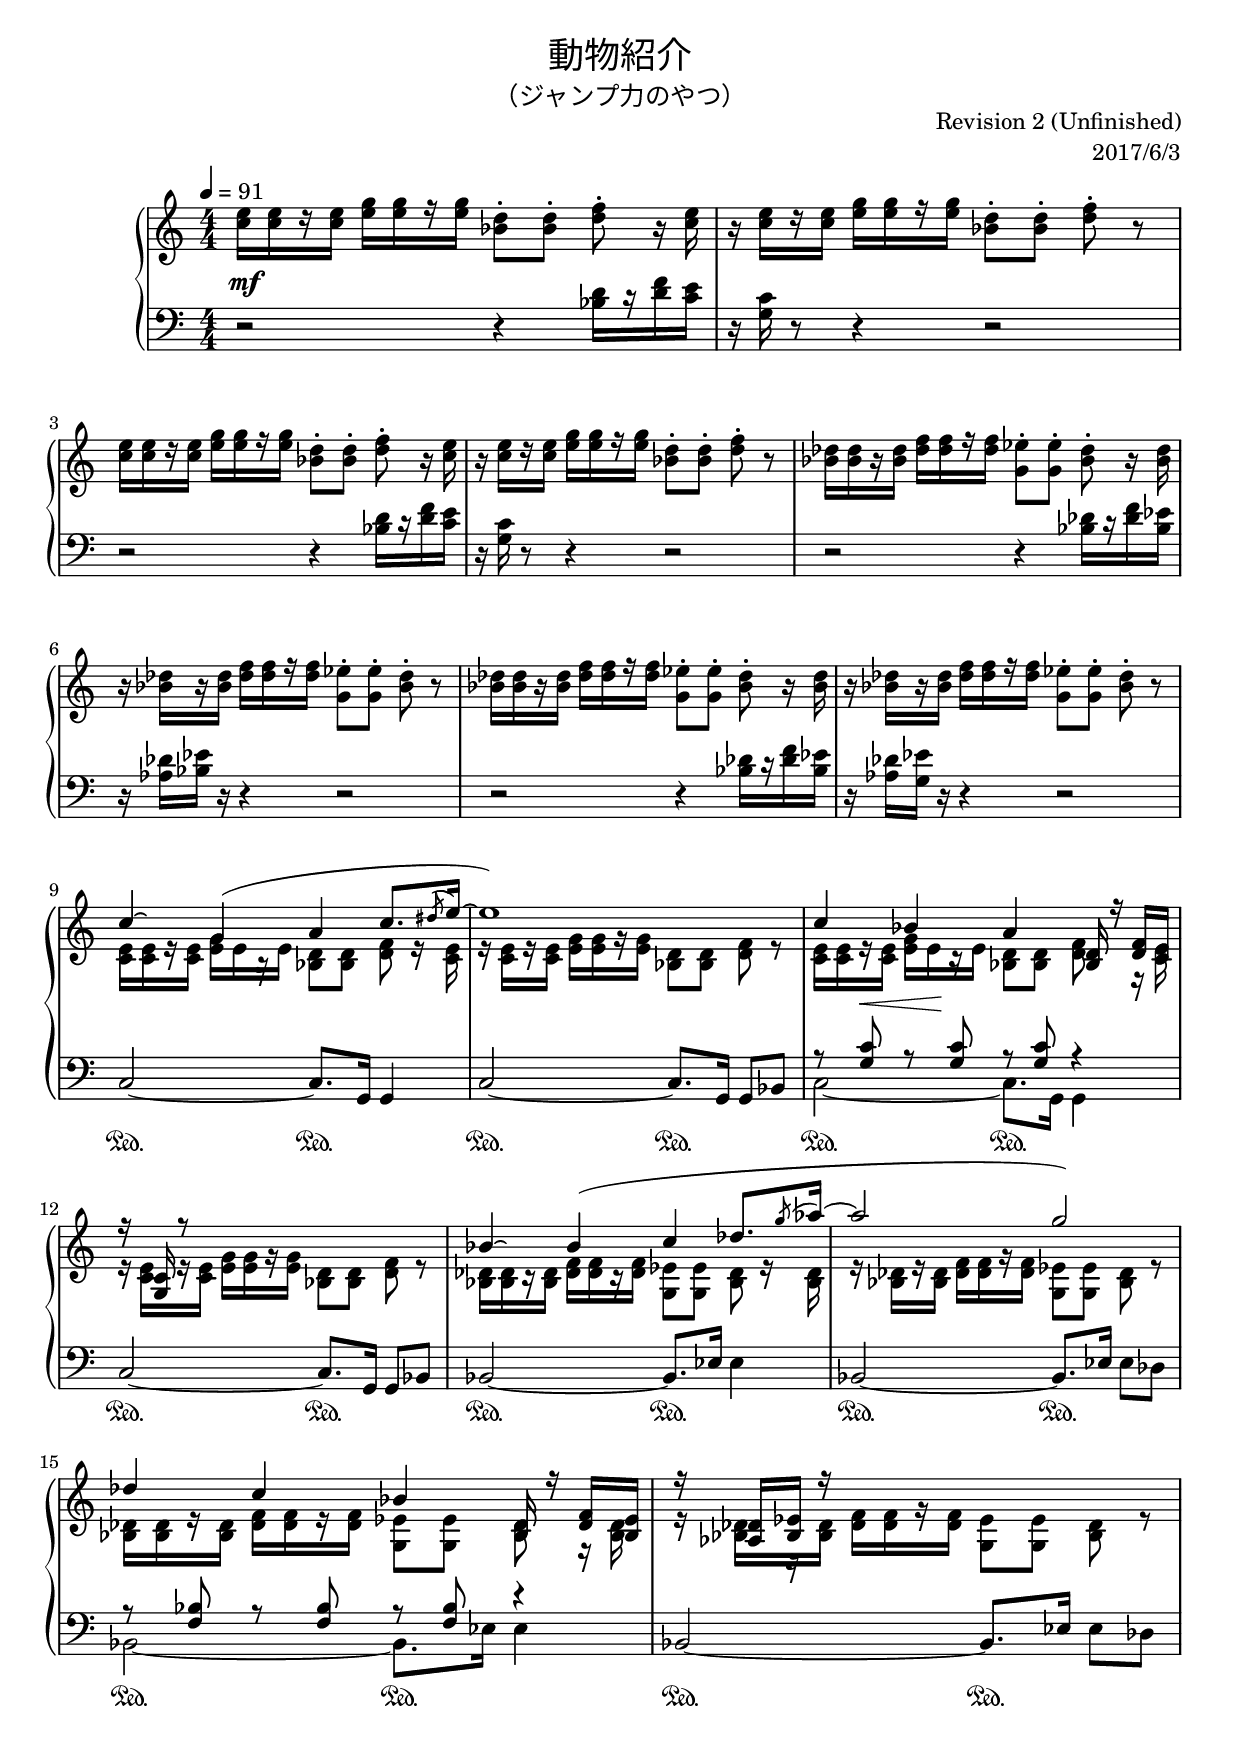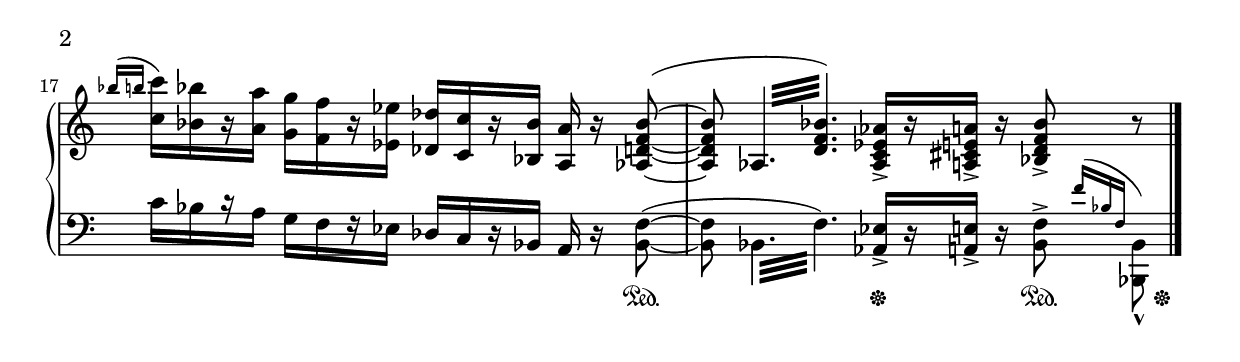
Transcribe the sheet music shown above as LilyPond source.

\version "2.19.24"

\include "stylesheet.ily"

\header {
  title = "動物紹介"
  nickname = "（ジャンプ力のやつ）"
  revision = "Revision 2 (Unfinished)"
  date = "2017/6/3"
}

\paper {
  system-count = 7
}

global = {
  \key c \major
  \time 4/4
  \tempo 4 = 91
}

right = << \global \relative c'' {
  \clef treble
  <c e>16[ q r q] <e g>[ q r q] <bes d>8-.[ q-.] <d f>-. r16 <c e> |
  r q[ r q] <e g>[ q r q] <bes d>8-.[ q-.] <d f>-. r |
  <c e>16[ q r q] <e g>[ q r q] <bes d>8-.[ q-.] <d f>-. r16 <c e> |
  r q[ r q] <e g>[ q r q] <bes d>8-.[ q-.] <d f>-. r |
  <bes des>16[ q r q] <des f>[ q r q] <g, ees'>8-.[ q-.] <bes des>-. r16 q |
  r q[ r q] <des f>[ q r q] <g, ees'>8-.[ q-.] <bes des>-. r |
  <bes des>16[ q r q] <des f>[ q r q] <g, ees'>8-.[ q-.] <bes des>-. r16 q |
  r q[ r q] <des f>[ q r q] <g, ees'>8-.[ q-.] <bes des>-. r |

  << {
    c4\laissezVibrer g( a c8. \acciaccatura dis8 e16 ~ | e1) |
     } \\ {
    <c, e>16[ q r q] <e g>[ e r e] <bes d>8[ q] <d f> r16 <c e> |
    r q[ r q] <e g>[ q r q] <bes d>8[ q] <d f> r |
  } >>
  << {
    c'4 bes a <bes, d>16 r <d f> <c e> | r <g c> r8
     } \\ {
    <c e>16[ q r q] <e g>[ e r e] <bes d>8[ q] <d f> r16 <c e> |
    r q[ r q] <e g>[ q r q] <bes d>8[ q] <d f> r |
  } >>
  << {
    bes'4\laissezVibrer bes( c des8. \acciaccatura g8 aes16 ~ | aes2 g) |
     } \\ {
    <bes,, des>16[ q r q] <des f>[ q r q] <g, ees'>8[ q] <bes des> r16 q |
    r q[ r q] <des f>[ q r q] <g, ees'>8[ q] <bes des> r |
  } >>
  << {
    des'4 c bes <bes, des>16 r <des f> <bes ees> | r <aes des> <bes ees> r
     } \\ {
    <bes des>16[ q r q] <des f>[ q r q] <g, ees'>8[ q] <bes des> r16 q |
    r q[ r q] <des f>[ q r q] <g, ees'>8[ q] <bes des> r |
  } >>

  \acciaccatura { \stemUp \slurUp bes''16 b }
  \stemNeutral \slurNeutral <c, c'>16[ <bes bes'> r <a a'>] <g g'>[ <f f'> r <ees ees'>] <des des'>[ <c c'> r <bes bes'>] <a a'> r \slurUp <aes d f bes>8( ~
  q8
  \repeat tremolo 6 { aes32 <d f bes>) } \slurNeutral
  <aes c ees aes>16->[ r <a cis e a>->] r <bes d f bes>8-> r8 \bar "|."
} >>

left = << \global \relative c' {
  \clef bass
  r2 r4 <bes d>16[ r <d f> <c e>] | r <g c> r8 r4 r2 |
  r2 r4 <bes d>16[ r <d f> <c e>] | r <g c> r8 r4 r2 |
  r2 r4 <bes des>16[ r <des f> <bes ees>] | r <aes des> <bes ees> r r4 r2 |
  r2 r4 <bes des>16[ r <des f> <bes ees>] | r <aes des> <g ees'> r r4 r2 |

  c,2 ~ c8. g16 g4 | c2 ~ c8. g16 g8 bes |
  << { r8 <g' c> r q r q r4 } \\ { c,2 ~ c8. g16 g4 } >> |
  c2 ~ c8. g16 g8 bes
  bes2 ~ bes8. ees16 ees4 | bes2 ~ bes8. ees16 ees8 des |
  << { r8 <f bes> r q r q r4 } \\ { bes,2 ~ bes8. ees16 ees4 } >> |
  bes2 ~ bes8. ees16 ees8 des |

  c'16[ bes r a] g[ f r ees] des[ c r bes] a r \slurUp <bes f'>8( ~ |
  q \repeat tremolo 6 { bes32 f') } \slurNeutral
  <aes, ees'>16->[ r <a e'>->] r <bes f'>8->
  \acciaccatura { \slurUp \stemUp f''16 bes, f } \stemDown <bes,, bes'>8_^
} >>

dynamics = {
  s1*10\mf
  s8 s8.\< s\! s2
}

pedal = {
  s1*8
  s2\sustainOn s\sustainOn | s2\sustainOn s\sustainOn |
  s2\sustainOn s\sustainOn | s2\sustainOn s\sustainOn |
  s2\sustainOn s\sustainOn | s2\sustainOn s\sustainOn |
  s2\sustainOn s\sustainOn | s2\sustainOn s\sustainOn |
  s2 s4 s8 s8\sustainOn
  s2 s4\sustainOff s8.\sustainOn s16\sustainOff
}

\score {
  <<
    \new PianoStaff <<
      \new Staff = "right" \right
      \new PianoDynamics = "dynamics" \dynamics
      \new Staff = "left" \left
      \new PianoPedal = "pedal" \pedal
    >>
  >>
  \layout {}
  \midi {}
}